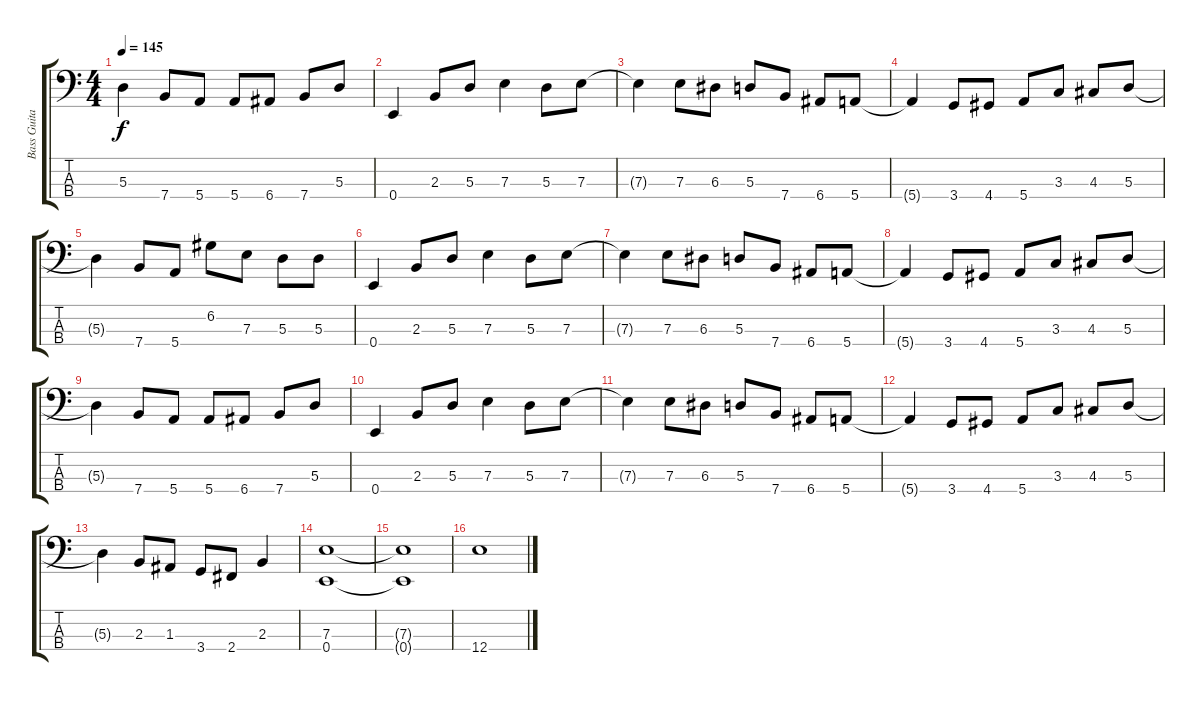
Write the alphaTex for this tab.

\track ("Bass Guitar" "Bass Guita") {instrument electricbasspick}
\staff {score tabs}
\tuning (G2 D2 A1 E1) {hide}
\ts (4 4)
\tempo 145
\clef f4
\ks c
5.3{t}.4{dy f} 7.4.8 5.4.8 5.4.8 6.4.8 7.4.8 5.3.8 |
0.4.4 2.3.8 5.3.8 7.3.4 5.3.8 7.3.8 |
7.3{t}.4 7.3.8 6.3.8 5.3.8 7.4.8 6.4.8 5.4.8 |
5.4{t}.4 3.4.8 4.4.8 5.4.8 3.3.8 4.3.8 5.3.8 |
5.3{t}.4 7.4.8 5.4.8 6.2.8 7.3.8 5.3.8 5.3.8 |
0.4.4 2.3.8 5.3.8 7.3.4 5.3.8 7.3.8 |
7.3{t}.4 7.3.8 6.3.8 5.3.8 7.4.8 6.4.8 5.4.8 |
5.4{t}.4 3.4.8 4.4.8 5.4.8 3.3.8 4.3.8 5.3.8 |
5.3{t}.4 7.4.8 5.4.8 5.4.8 6.4.8 7.4.8 5.3.8 |
0.4.4 2.3.8 5.3.8 7.3.4 5.3.8 7.3.8 |
7.3{t}.4 7.3.8 6.3.8 5.3.8 7.4.8 6.4.8 5.4.8 |
5.4{t}.4 3.4.8 4.4.8 5.4.8 3.3.8 4.3.8 5.3.8 |
5.3{t}.4 2.3.8 1.3.8 3.4.8 2.4.8 2.3.4 |
(7.3 0.4).1 |
(7.3{t} 0.4{t}).1 |
12.4.1
